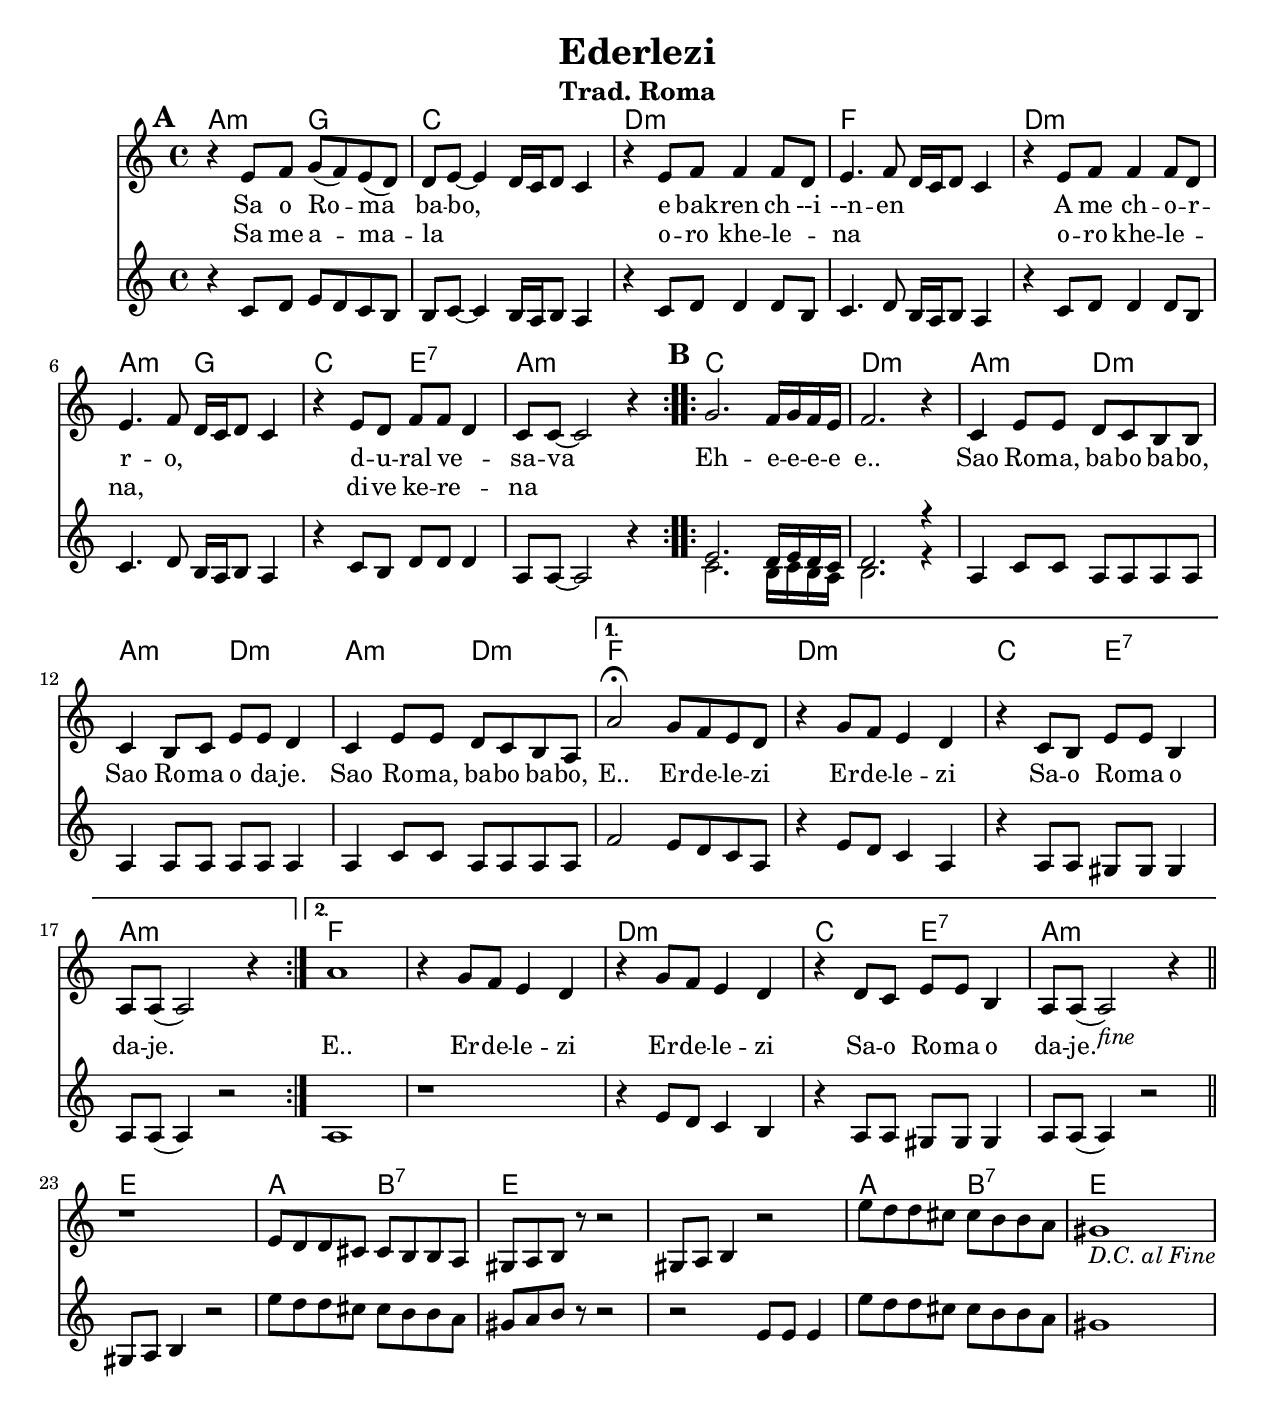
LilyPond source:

\version "2.18.0"
\include "english.ly"
%showLastLength = R1*12
\paper{
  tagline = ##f
  print-all-headers = ##t
  #(set-paper-size "letter")
}
date = #(strftime "%d-%m-%Y" (localtime (current-time)))

%\markup{ \italic{ " Updated " \date  }  }

%\markup{ Got something to say? }

global = {
  \clef treble
  \key a \minor
  \time 4/4
  \set Score.markFormatter = #format-mark-box-alphabet
}

%#################################### Melody ########################
primos = \relative c' {
  \global
  %\partial 16*3 a16 d f   %lead in notes

  \repeat volta 2{
    \mark \default
    r4 e8 f g (f)e (d)
    d8 e~e4     d16 c d8 c4
    r4 e8 f f4 f8 d|
    e4. f8 d16 c d8 c4|

    r4 e8 f f4 f8 d|
    e4. f8 d16 c d8 c4|
    r4 e8 d f f d4|
    c8 c~c2 r4|
  }
  %\alternative { { }{ } }

  \repeat volta 2{
    \mark \default

        g'2.f16 g f e
        f2. r4

    c4 e8 e d c b b|
    c4 b8 c e e d4|
    c4 e8 e d c b a|
  }
  \alternative {
    {
      a'2 \fermata g8 f e d
      r4 g8 f e4 d
      r4 c8 b e e b4|
      a8 a (a2) r4|
    }
    {
      a'1 |
      r4 g8 f e4 d|
      r4 g8 f e4 d
      r4 d8 c e e b4|
      a8 a (a2) _\markup{\italic fine} r4| \bar"||"
    }
  }
  r1
  e'8 d d cs cs b b a
  gs8 a b r r2
  gs8 a b4 r2
  e'8 d d cs cs b b a
  gs1 _\markup {\italic {D.C. al Fine}}

}
\addlyrics{
  %https://musescore.com/user/35722119/scores/6322876
  Sa o Ro -- ma ba -- bo,
  \repeat unfold 4{\skip2}
  e bak -- ren ch --i --n --  en
  \repeat unfold 4{\skip2}
  A me ch -- o --  -- r -- r -- o,
  \repeat unfold 4{\skip2}
  d -- u -- ral ve --  _ sa -- va
  \repeat unfold 1 {}

  Eh -- e -- e -- e -- e e..
  Sao Ro -- ma, ba -- bo ba -- bo,
  Sao Ro -- ma  o da -- je.
  Sao Ro -- ma, ba -- bo ba -- bo,
  % first end
  E.. Er -- de -- le -- zi
  Er -- de -- le -- zi
  Sa -- o Ro -- ma  o da -- je.
 % 2nd end
  E.. Er -- de -- le -- zi
  Er -- de -- le -- zi
  Sa -- o Ro -- ma  o da -- je.

}
\addlyrics{
Sa me a -- ma -- la _
\repeat unfold 4{\skip2}
o -- ro khe -- le -- _ na
\repeat unfold 5{\skip2}
o -- ro khe -- le -- _ na,
\repeat unfold 5{\skip2}
di -- ve ke -- re -- _  na
}
secund = \relative c' {
  \global
  %\partial 16*3 a16 d f   %lead in notes

  \repeat volta 2{
    \mark \default
    r4 c8 d e d c b
    b8 c~c4 b16 a b8 a4|
    r4 c8 d d4 d8 b|
    c4. d8 b16 a b8 a4|

    r4 c8 d d4 d8 b
    c4. d8 b16 a b8 a4|
    r4 c8 b d d d4|
    a8 a~a2 r4|
  }
  %\alternative { { }{ } }

  \repeat volta 2{
    \mark \default
 <<

      {
        e'2. d16 e d c|
        d2. r4|
      }
      \\
      {
         c2. b16 c b a|
    b2. r4|
      }

    >>


    a4 c8 c a a a a|
    a4 a8 a a a a4
    a4 c8 c a a a a|
  }
  \alternative {
    {
      f'2 e8 d c a
      r4 e'8 d c4 a
      r4 a8 a gs gs gs4
      a8 a (a4) r2
    }
    {
      a1
      r1
      r4 e'8 d c4 b
      r4 a8 a gs gs gs4
      a8 a(a4) r2
    }
  }
  gs8 a b4 r2
  e'8 d d cs cs b b a
  gs8 a b r r2
  r2 e,8 e e4
  e'8 d d cs cs b b a
  gs1
}

%################################# Chords #######################
harmonies = \chordmode {
  a2:m
  g2
  c1
  d1:m
  f1
  d1:m
  a2:m
  g2
  c2
  e2:7
  a1:m
  %B
  c1
  d1:m
  a2:m
  d2:m
  a2:m
  d2:m % 12
  a2:m d2:m
  %ending 1 and 2
  f1 d1:m
  c2 e2:7
  a1:m
  f1*2 d1:m
  c2 e2:7
  a1:m
  %end part
  e1
  a2 b2:7
  e1*2
  a2 b2:7
  e1
}

\score {
  <<
    \new ChordNames {
      \set chordChanges = ##t
      \harmonies
    }
    \new Staff
    \primos
    \new Staff \secund
    %\new Staff \partcombine \primos \secund
  >>
  \header{
    title= "Ederlezi"
    subtitle="Trad. Roma"
    composer= ""
    instrument =""
    arranger= ""
  }
  \layout{indent = 1.0\cm}
  \midi {
    \tempo 4 = 120

    % \midi { }
  }
}
%{
% more verses:
\markup{}
\markup {
  \fill-line {
    \hspace #0.1 % distance from left margin
    \column {
      \line { "1."
	\column {
	  ""
	}
      }
      \hspace #0.2 % vertical distance between verses
      \line { "2."
	\column {
	 ""
	}
      }
    }
    \hspace #0.1  % horiz. distance between columns
    \column {
      \line { "3."
	\column {
	  ""
	}
      }
      \hspace #0.2 % distance between verses
      \line { "4."
	\column {
	 ""
	}
      }
    }
    \hspace #0.1 % distance to right margin
  }
}

%}


%{
https://www.youtube.com/watch?v=yGuCqAfxNqU
 Sa o Roma babo,
E bakren cinen.
A me coro, dural besava.
A a daje, amaro dive.
Amaro dive erdelezi.
Ediwado babo, amenge bakro.
Sa o Roma, babo.
E bakren cinen. Eeee...j,
Sa o Roma, babo babo,
Sa o Roma daje. Sa o Roma, babo babo,
E.. Erdelezi. Erdelezi,
Sa o Roma Daje. Eeee...
Sa o Roma, babo babo,
Sa o Roma daje.
Sa o Roma, babo babo,
 Eeee... Erdelezi, Erdelezi.
Sa o Roma Daje

***************

LYRICS IN ROMANI
Sa me amala oro khelena Oro khelena,
dive kerena
Sa o Roma daje
Sa o Roma babo babo
Sa o Roma o daje Sa o Roma babo babo Ej, Ederlezi Ederlezi
 Sa o Roma daje Amaro dive Amaro dive,
Ederlezi Sa me amala oro khelena Oro khelena, dive kerena Sa o Roma daje Sa o Roma babo babo Sa o Roma daje Sa o Roma babo babo Ej, Ederlezi Ederlezi Sa o Roma daje Sa me amala oro khelena Oro khelena, dive kerena Sa o Roma babo, e bakren chinen Amaro dive E devado babo Sa o Roma babo babo Sa o Roma o daje Sa o Roma babo babo Ej, Ederlezi Ederlezi Sa o Roma daje Sa o Roma babo babo Sa o Roma o daje Sa o Roma babo babo Ederlezi Ederlezi Sa o Roma daje LYRICS IN ENGLISH All my friends are dancing the oro Dancing the oro, celebrating the day Dancing the oro, celebrating the day All the Roma, dad, dad All the Roma, mommy All the Roma, dad, dad Oh! Ederlezi Ederlezi All the Roma, mommy Our day Our day, Ederlezi All my friends are dancing the oro Dancing the oro, celebrating the day All the Roma, mommy All the Roma, dad, dad All the Roma, mommy All the Roma, dad, dad Oh! Ederlezi Ederlezi All the Roma, mommy All my friends are dancing the oro Dancing the oro, celebrating the day All the Roma, dad, slaughter lambs Our day They give us, Dad, All the Roma, dad, dad All the Roma, mommy All the Roma, dad, dad Oh! Ederlezi Ederlezi All the Roma, mommy All the Roma, dad, dad All the Roma, mommy All the Roma, dad, dad Ederlezi Ederlezi All the Roma, mommy LYRICS IN TURKISH Tüm arkadaşlarım hora oynuyor Hora oynayıp bugünü kutluyorlar Tüm Roma, anneciğim Tüm Roma, baba, baba Tüm Roma, anneciğim Tüm Roma, baba, baba Ey, Ederlezi Ederlezi Tüm Roma, anneciğim Bizim günümüz Bizim günümüz, Ederlezi Tüm arkadaşlarım hora oynuyor Hora oynayıp bugünü kutluyorlar Tüm Roma, anneciğim Tüm Roma, baba, baba Tüm Roma, anneciğim Tüm Roma, baba, baba Ey, Ederlezi Ederlezi Tüm Roma, anneciğim Tüm arkadaşlarım hora oynuyor Hora oynayıp bugünü kutluyorlar Tüm Roma, baba, kuzu avlıyor Bizim günümüz Bize, baba, Tüm Roma, baba, baba Tüm Roma, anneciğim Tüm Roma, baba, baba Ey, Ederlezi Ederlezi Tüm Roma, anneciğim Tüm Roma, baba, baba Tüm Roma, anneciğim Tüm Roma, baba, baba Ederlezi Ederlezi Tüm Roma, anneciğim LYRICS IN FRENCH Tous mes amis dansent l'oro Ils dansent l'oro, ils fêtent le jour Tous les Roms, maman Tous les Roms, papa, papa Tous les Roms, maman Tous les Roms, papa, papa Ô! Ederlezi Ederlezi Tous les Roms, maman Notre jour Notre jour, Ederlezi Tous mes amis dansent l'oro Ils dansent l'oro, ils fêtent le jour Tous les Roms, maman Tous les Roms, papa, papa Tous les Roms, maman Tous les Roms, papa, papa Ô! Ederlezi Ederlezi Tous les Roms, maman Tous mes amis dansent l'oro Ils dansent l'oro, ils fêtent le jour Tous les Roms, papa, sacrifient l'agneau Notre jour Ils nous donnent, Papa Tous les Roms, papa, papa Tous les Roms, maman Tous les Roms, papa, papa Ô! Ederlezi Ederlezi Tous les Roms, maman Tous les Roms, papa, papa Tous les Roms, maman Tous les Roms, papa, papa Ederlezi Ederlezi Tous les Roms, maman LYRICS IN PORTUGUESE Todos os meus amigos dançam o oro Dançam o oro, celebram o dia Toda a Roma mamãe Toda a Roma papai, papai Toda a Roma mamãe Toda a Roma papai, papai Ó! Ederlezi Ederlezi Toda a Roma mamãe Nosso dia Nosso dia, Ederlezi Todos os meus amigos dançam o oro Dançam o oro, celebram o dia Toda a Roma mamãe Toda a Roma papai, papai Toda a Roma mamãe Toda a Roma papai, papai Ó! Ederlezi Ederlezi Toda a Roma mamãe Todos os meus amigos dançam o oro Dançam o oro, celebram o dia Toda a Roma, papai, sacrifica cordeiros Nosso dia Oferecemos, papai, Toda a Roma papai, papai Toda a Roma mamãe Toda a Roma papai, papai Ó! Ederlezi Ederlezi Toda a Roma mamãe Toda a Roma papai, papai Toda a Roma mamãe Toda a Roma papai, papai Ederlezi Ederlezi Toda a Roma mamãe

%}